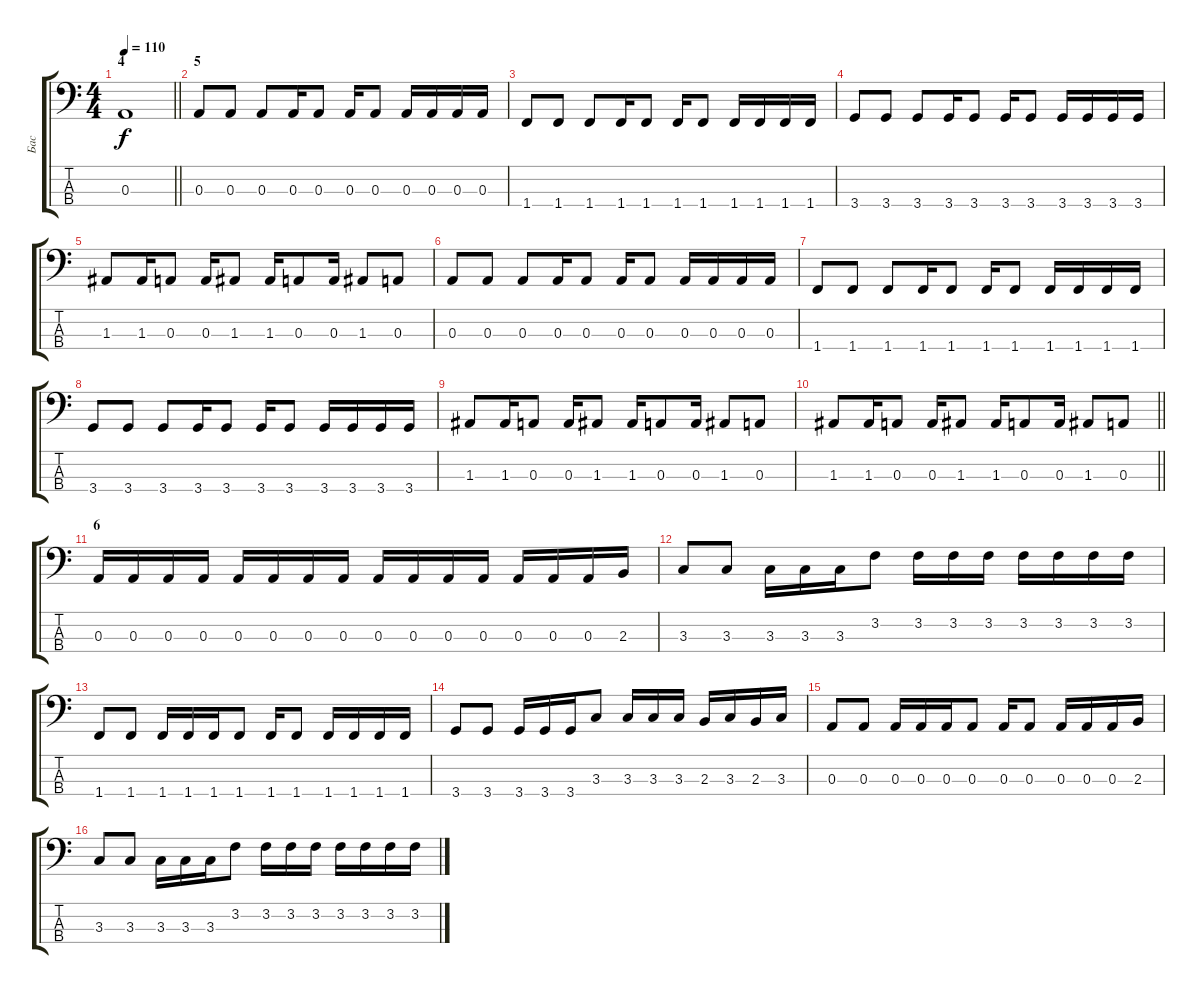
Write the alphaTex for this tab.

\track ("Бас" "Бас") {instrument electricbassfinger}
\staff {score tabs}
\tuning (G2 D2 A1 E1) {hide}
\ts (4 4)
\section ("" "4")
\tempo 110
\clef f4
\barLineRight lightlight
\ks c
0.3.1{dy f} |
\section ("" "5")
0.3.8 0.3.8 0.3.8 0.3.16 0.3.8 0.3.16 0.3.8 0.3.16 0.3.16 0.3.16 0.3.16 |
1.4.8 1.4.8 1.4.8 1.4.16 1.4.8 1.4.16 1.4.8 1.4.16 1.4.16 1.4.16 1.4.16 |
3.4.8 3.4.8 3.4.8 3.4.16 3.4.8 3.4.16 3.4.8 3.4.16 3.4.16 3.4.16 3.4.16 |
1.3.8 1.3.16 0.3.8 0.3.16 1.3.8 1.3.16 0.3.8 0.3.16 1.3.8 0.3.8 |
0.3.8 0.3.8 0.3.8 0.3.16 0.3.8 0.3.16 0.3.8 0.3.16 0.3.16 0.3.16 0.3.16 |
1.4.8 1.4.8 1.4.8 1.4.16 1.4.8 1.4.16 1.4.8 1.4.16 1.4.16 1.4.16 1.4.16 |
3.4.8 3.4.8 3.4.8 3.4.16 3.4.8 3.4.16 3.4.8 3.4.16 3.4.16 3.4.16 3.4.16 |
1.3.8 1.3.16 0.3.8 0.3.16 1.3.8 1.3.16 0.3.8 0.3.16 1.3.8 0.3.8 |
\barLineRight lightlight
1.3.8 1.3.16 0.3.8 0.3.16 1.3.8 1.3.16 0.3.8 0.3.16 1.3.8 0.3.8 |
\section ("" "6")
0.3.16 0.3.16 0.3.16 0.3.16 0.3.16 0.3.16 0.3.16 0.3.16 0.3.16 0.3.16 0.3.16 0.3.16 0.3.16 0.3.16 0.3.16 2.3.16 |
3.3.8 3.3.8 3.3.16 3.3.16 3.3.16 3.2.8 3.2.16 3.2.16 3.2.16 3.2.16 3.2.16 3.2.16 3.2.16 |
1.4.8 1.4.8 1.4.16 1.4.16 1.4.16 1.4.8 1.4.16 1.4.8 1.4.16 1.4.16 1.4.16 1.4.16 |
3.4.8 3.4.8 3.4.16 3.4.16 3.4.16 3.3.8 3.3.16 3.3.16 3.3.16 2.3.16 3.3.16 2.3.16 3.3.16 |
0.3.8 0.3.8 0.3.16 0.3.16 0.3.16 0.3.8 0.3.16 0.3.8 0.3.16 0.3.16 0.3.16 2.3.16 |
3.3.8 3.3.8 3.3.16 3.3.16 3.3.16 3.2.8 3.2.16 3.2.16 3.2.16 3.2.16 3.2.16 3.2.16 3.2.16
